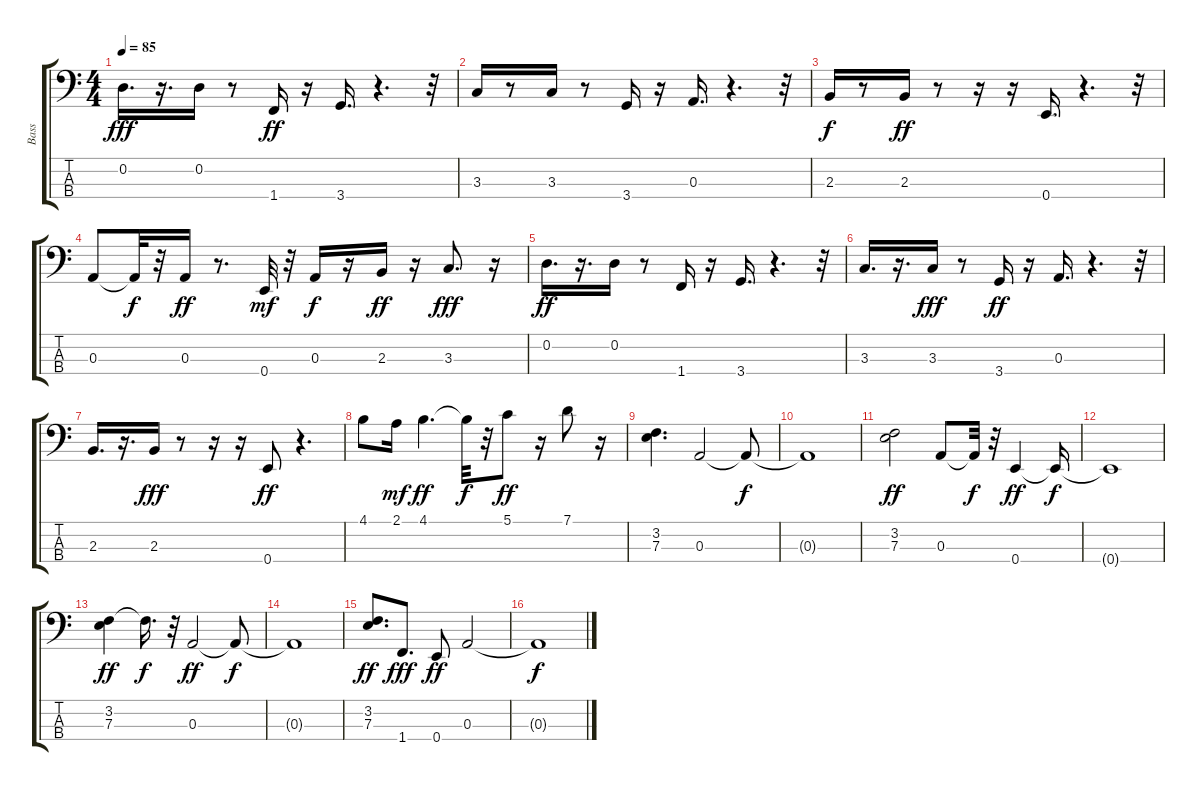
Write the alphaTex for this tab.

\track ("Bass" "Bass") {instrument synthbass2}
\staff {score tabs}
\tuning (G2 D2 A1 E1) {hide}
\ts (4 4)
\tempo 85
\clef f4
\ks c
0.2.16{d dy fff volume 12 instrument synthbass2} r.16{d} 0.2.16 r.8 1.4.16{dy ff} r.16 3.4.16{d} r.4{d} r.32 |
3.3.16 r.8 3.3.16 r.8 3.4.16 r.16 0.3.16{d} r.4{d} r.32 |
2.3.16{dy f} r.8 2.3.16{dy ff} r.8 r.16 r.16 0.4.16{d} r.4{d} r.32 |
0.3.8 0.3{t}.32{dy f} r.32 0.3.16{dy ff} r.8{d} 0.4.32{dy mf} r.32 0.3.16{dy f} r.16 2.3.16{dy ff} r.16 3.3.8{d dy fff} r.16 |
0.2.16{d dy ff} r.16{d} 0.2.16 r.8 1.4.16 r.16 3.4.16{d} r.4{d} r.32 |
3.3.16{d} r.16{d} 3.3.16{dy fff} r.8 3.4.16{dy ff} r.16 0.3.16{d} r.4{d} r.32 |
2.3.16{d} r.16{d} 2.3.16{dy fff} r.8 r.16 r.16 0.4.8{dy ff} r.4{d} |
4.1.8 2.1.16{dy mf} 4.1.4{d dy ff} 4.1{t}.32{dy f} r.32 5.1.8{dy ff} r.16 7.1.8 r.16 |
(3.2 7.3).4{d volume 12 instrument synthbass2} 0.3.2 0.3{t}.8{dy f} |
0.3{t}.1 |
(3.2 7.3).2{dy ff} 0.3.8 0.3{t}.32{dy f} r.32 0.4.4{dy ff} 0.4{t}.16{dy f} |
0.4{t}.1 |
(3.2 7.3).4{dy ff} 3.2{t}.16{d dy f} r.32 0.3.2{dy ff} 0.3{t}.8{dy f} |
0.3{t}.1 |
(3.2 7.3).8{d dy ff} 1.4.8{d dy fff} 0.4.8{dy ff} 0.3.2 |
0.3{t}.1{dy f}
